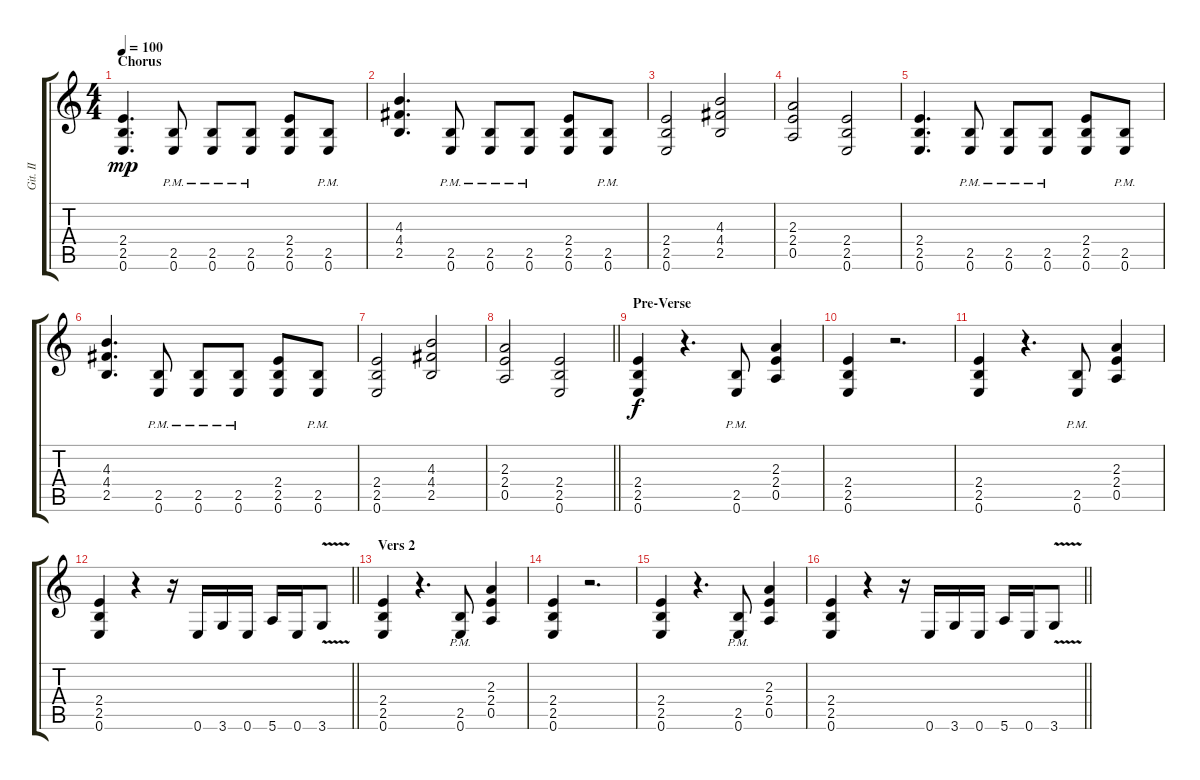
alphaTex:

\track ("Git. II" "Git. II") {instrument distortionguitar}
\staff {score tabs}
\tuning (E4 B3 G3 D3 A2 E2) {hide}
\ts (4 4)
\section ("" "Chorus")
\tempo 100
\clef g2
\ks c
(2.4 2.5 0.6).4{d dy mp} (2.5{pm} 0.6{pm}).8 (2.5{pm} 0.6{pm}).8 (2.5{pm} 0.6{pm}).8 (2.4 2.5 0.6).8 (2.5{pm} 0.6{pm}).8 |
(4.3 4.4 2.5).4{d} (2.5{pm} 0.6{pm}).8 (2.5{pm} 0.6{pm}).8 (2.5{pm} 0.6{pm}).8 (2.4 2.5 0.6).8 (2.5{pm} 0.6{pm}).8 |
(2.4 2.5 0.6).2 (4.3 4.4 2.5).2 |
(2.3 2.4 0.5).2 (2.4 2.5 0.6).2 |
(2.4 2.5 0.6).4{d} (2.5{pm} 0.6{pm}).8 (2.5{pm} 0.6{pm}).8 (2.5{pm} 0.6{pm}).8 (2.4 2.5 0.6).8 (2.5{pm} 0.6{pm}).8 |
(4.3 4.4 2.5).4{d} (2.5{pm} 0.6{pm}).8 (2.5{pm} 0.6{pm}).8 (2.5{pm} 0.6{pm}).8 (2.4 2.5 0.6).8 (2.5{pm} 0.6{pm}).8 |
(2.4 2.5 0.6).2 (4.3 4.4 2.5).2 |
\barLineRight lightlight
(2.3 2.4 0.5).2 (2.4 2.5 0.6).2 |
\section ("" "Pre-Verse")
(2.4 2.5 0.6).4{dy f} r.4{d} (2.5{pm} 0.6{pm}).8 (2.3 2.4 0.5).4 |
(2.4 2.5 0.6).4 r.2{d} |
(2.4 2.5 0.6).4 r.4{d} (2.5{pm} 0.6{pm}).8 (2.3 2.4 0.5).4 |
\barLineRight lightlight
(2.4 2.5 0.6).4 r.4 r.16 0.6.16 3.6.16 0.6.16 5.6.16 0.6.16 3.6{v}.8 |
\section ("" "Vers 2")
(2.4 2.5 0.6).4 r.4{d} (2.5{pm} 0.6{pm}).8 (2.3 2.4 0.5).4 |
(2.4 2.5 0.6).4 r.2{d} |
(2.4 2.5 0.6).4 r.4{d} (2.5{pm} 0.6{pm}).8 (2.3 2.4 0.5).4 |
\barLineRight lightlight
(2.4 2.5 0.6).4 r.4 r.16 0.6.16 3.6.16 0.6.16 5.6.16 0.6.16 3.6{v}.8
